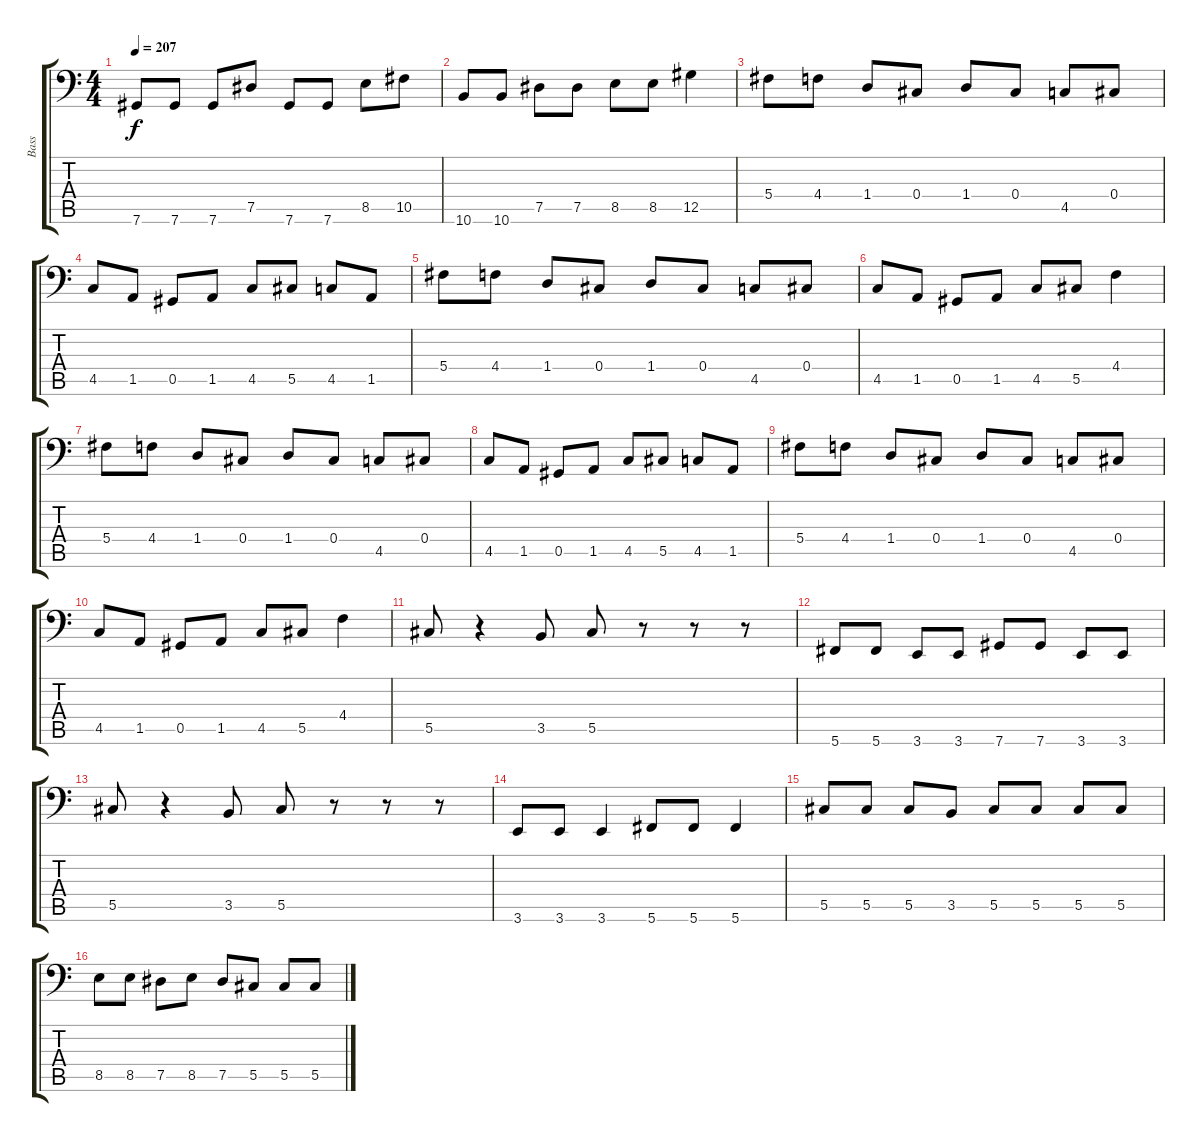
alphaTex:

\track ("Bass" "Bass") {instrument electricbassfinger bank 1}
\staff {score tabs}
\tuning (Eb3 Bb2 Gb2 Db2 Ab1 Db1) {hide}
\ts (4 4)
\tempo 207
\clef f4
\ks c
7.6.8{dy f} 7.6.8 7.6.8 7.5.8 7.6.8 7.6.8 8.5.8 10.5.8 |
10.6.8 10.6.8 7.5.8 7.5.8 8.5.8 8.5.8 12.5.4 |
5.4.8 4.4.8 1.4.8 0.4.8 1.4.8 0.4.8 4.5.8 0.4.8 |
4.5.8 1.5.8 0.5.8 1.5.8 4.5.8 5.5.8 4.5.8 1.5.8 |
5.4.8 4.4.8 1.4.8 0.4.8 1.4.8 0.4.8 4.5.8 0.4.8 |
4.5.8 1.5.8 0.5.8 1.5.8 4.5.8 5.5.8 4.4.4 |
5.4.8 4.4.8 1.4.8 0.4.8 1.4.8 0.4.8 4.5.8 0.4.8 |
4.5.8 1.5.8 0.5.8 1.5.8 4.5.8 5.5.8 4.5.8 1.5.8 |
5.4.8 4.4.8 1.4.8 0.4.8 1.4.8 0.4.8 4.5.8 0.4.8 |
4.5.8 1.5.8 0.5.8 1.5.8 4.5.8 5.5.8 4.4.4 |
5.5.8 r.4 3.5.8 5.5.8 r.8 r.8 r.8 |
5.6.8 5.6.8 3.6.8 3.6.8 7.6.8 7.6.8 3.6.8 3.6.8 |
5.5.8 r.4 3.5.8 5.5.8 r.8 r.8 r.8 |
3.6.8 3.6.8 3.6.4 5.6.8 5.6.8 5.6.4 |
5.5.8 5.5.8 5.5.8 3.5.8 5.5.8 5.5.8 5.5.8 5.5.8 |
8.5.8 8.5.8 7.5.8 8.5.8 7.5.8 5.5.8 5.5.8 5.5.8
